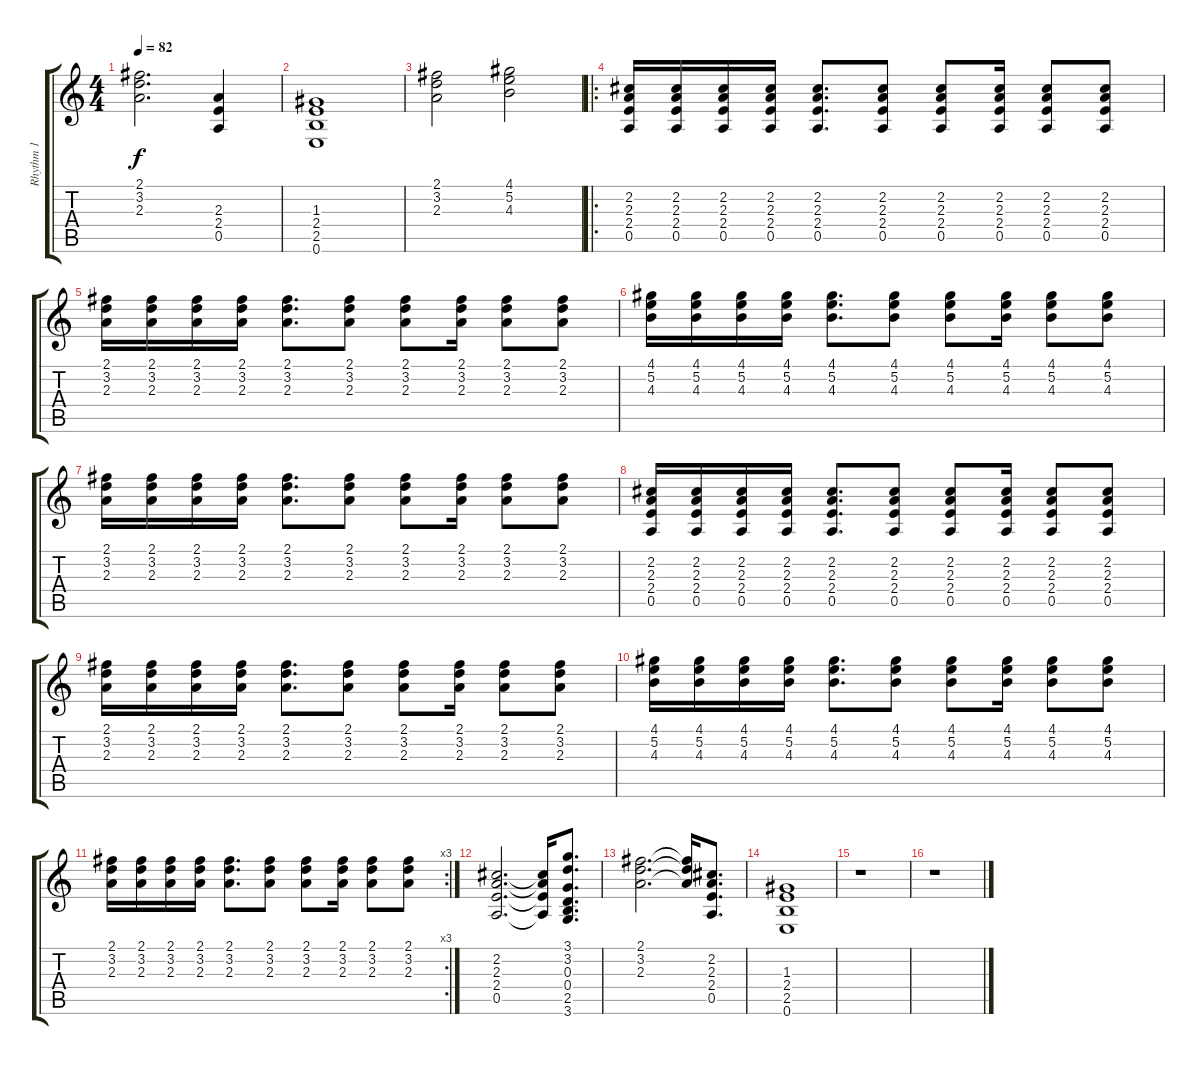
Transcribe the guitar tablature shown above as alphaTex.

\track ("Rhythm 1" "Rhythm 1") {instrument distortionguitar}
\staff {score tabs}
\tuning (E4 B3 G3 D3 A2 E2) {hide}
\ts (4 4)
\tempo 82
\clef g2
\ks c
(2.1 3.2 2.3).2{d dy f} (2.3 2.4 0.5).4 |
(1.3 2.4 2.5 0.6).1 |
(2.1 3.2 2.3).2 (4.1 5.2 4.3).2 |
\ro
(2.2 2.3 2.4 0.5).16{volume 9} (2.2 2.3 2.4 0.5).16 (2.2 2.3 2.4 0.5).16 (2.2 2.3 2.4 0.5).16 (2.2 2.3 2.4 0.5).8{d} (2.2 2.3 2.4 0.5).8 (2.2 2.3 2.4 0.5).8 (2.2 2.3 2.4 0.5).16 (2.2 2.3 2.4 0.5).8 (2.2 2.3 2.4 0.5).8 |
(2.1 3.2 2.3).16 (2.1 3.2 2.3).16 (2.1 3.2 2.3).16 (2.1 3.2 2.3).16 (2.1 3.2 2.3).8{d} (2.1 3.2 2.3).8 (2.1 3.2 2.3).8 (2.1 3.2 2.3).16 (2.1 3.2 2.3).8 (2.1 3.2 2.3).8 |
(4.1 5.2 4.3).16 (4.1 5.2 4.3).16 (4.1 5.2 4.3).16 (4.1 5.2 4.3).16 (4.1 5.2 4.3).8{d} (4.1 5.2 4.3).8 (4.1 5.2 4.3).8 (4.1 5.2 4.3).16 (4.1 5.2 4.3).8 (4.1 5.2 4.3).8 |
(2.1 3.2 2.3).16 (2.1 3.2 2.3).16 (2.1 3.2 2.3).16 (2.1 3.2 2.3).16 (2.1 3.2 2.3).8{d} (2.1 3.2 2.3).8 (2.1 3.2 2.3).8 (2.1 3.2 2.3).16 (2.1 3.2 2.3).8 (2.1 3.2 2.3).8 |
(2.2 2.3 2.4 0.5).16 (2.2 2.3 2.4 0.5).16 (2.2 2.3 2.4 0.5).16 (2.2 2.3 2.4 0.5).16 (2.2 2.3 2.4 0.5).8{d} (2.2 2.3 2.4 0.5).8 (2.2 2.3 2.4 0.5).8 (2.2 2.3 2.4 0.5).16 (2.2 2.3 2.4 0.5).8 (2.2 2.3 2.4 0.5).8 |
(2.1 3.2 2.3).16 (2.1 3.2 2.3).16 (2.1 3.2 2.3).16 (2.1 3.2 2.3).16 (2.1 3.2 2.3).8{d} (2.1 3.2 2.3).8 (2.1 3.2 2.3).8 (2.1 3.2 2.3).16 (2.1 3.2 2.3).8 (2.1 3.2 2.3).8 |
(4.1 5.2 4.3).16 (4.1 5.2 4.3).16 (4.1 5.2 4.3).16 (4.1 5.2 4.3).16 (4.1 5.2 4.3).8{d} (4.1 5.2 4.3).8 (4.1 5.2 4.3).8 (4.1 5.2 4.3).16 (4.1 5.2 4.3).8 (4.1 5.2 4.3).8 |
\rc 3
(2.1 3.2 2.3).16 (2.1 3.2 2.3).16 (2.1 3.2 2.3).16 (2.1 3.2 2.3).16 (2.1 3.2 2.3).8{d} (2.1 3.2 2.3).8 (2.1 3.2 2.3).8 (2.1 3.2 2.3).16 (2.1 3.2 2.3).8 (2.1 3.2 2.3).8 |
(2.2 2.3 2.4 0.5).2{d} (2.2{t} 2.3{t} 2.4{t} 0.5{t}).16 (3.1 3.2 0.3 0.4 2.5 3.6).8{d volume 9} |
(2.1 3.2 2.3).2{d} (2.1{t} 3.2{t} 2.3{t}).16 (2.2 2.3 2.4 0.5).8{d} |
(1.3 2.4 2.5 0.6).1 |
r.1 |
r.1
